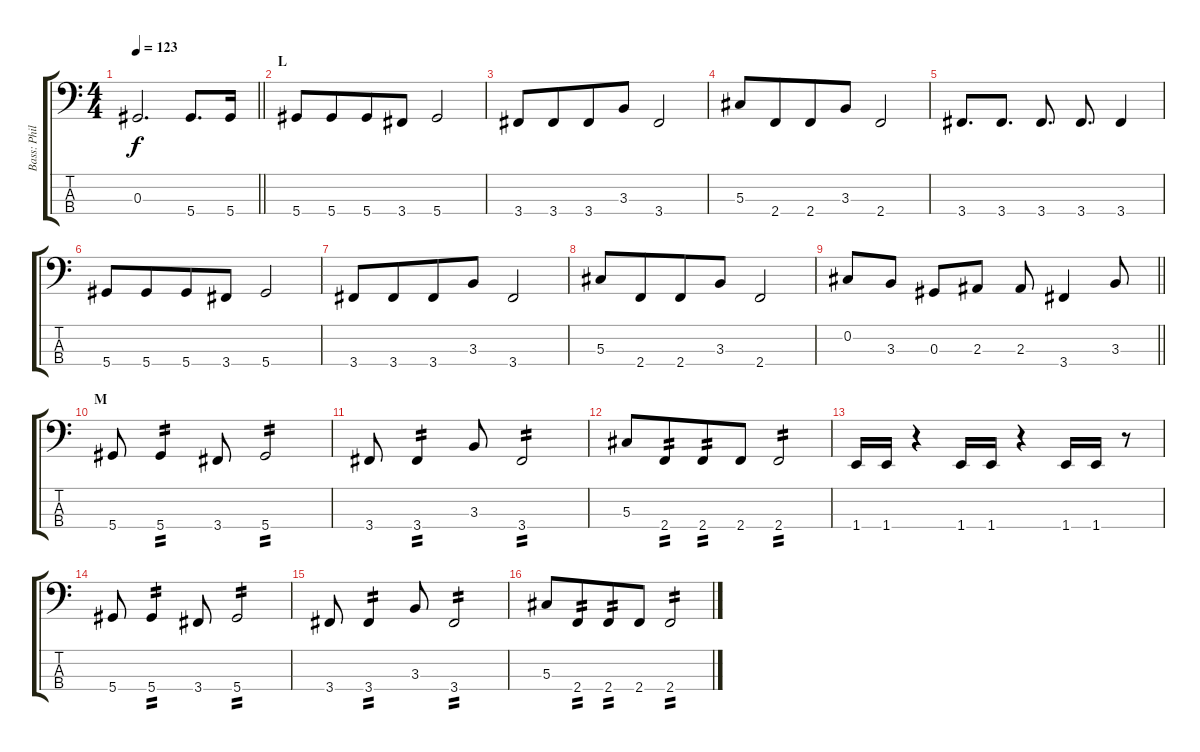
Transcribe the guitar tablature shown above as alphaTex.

\track ("Bass: Phillip" "Bass: Phil") {instrument electricbassfinger}
\staff {score tabs}
\tuning (Gb2 Db2 Ab1 Eb1) {hide}
\ts (4 4)
\tempo 123
\clef f4
\barLineRight lightlight
\ks c
0.3.2{d dy f} 5.4.8{d} 5.4.16 |
\section ("" "L")
5.4.8 5.4.8{beam merge} 5.4.8 3.4.8 5.4.2 |
3.4.8 3.4.8{beam merge} 3.4.8 3.3.8 3.4.2 |
5.3.8 2.4.8{beam merge} 2.4.8 3.3.8 2.4.2 |
3.4.8{d} 3.4.8{d} 3.4.8{d} 3.4.8{d} 3.4.4 |
5.4.8 5.4.8{beam merge} 5.4.8 3.4.8 5.4.2 |
3.4.8 3.4.8{beam merge} 3.4.8 3.3.8 3.4.2 |
5.3.8 2.4.8{beam merge} 2.4.8 3.3.8 2.4.2 |
\barLineRight lightlight
0.2.8 3.3.8 0.3.8 2.3.8 2.3.8 3.4.4 3.3.8 |
\section ("" "M")
5.4.8 5.4.4{tp 2} 3.4.8 5.4.2{tp 2} |
3.4.8 3.4.4{tp 2} 3.3.8 3.4.2{tp 2} |
5.3.8 2.4.8{tp 2 beam merge} 2.4.8{tp 2} 2.4.8 2.4.2{tp 2} |
1.4.16 1.4.16 r.4 1.4.16 1.4.16 r.4 1.4.16 1.4.16 r.8 |
5.4.8 5.4.4{tp 2} 3.4.8 5.4.2{tp 2} |
3.4.8 3.4.4{tp 2} 3.3.8 3.4.2{tp 2} |
5.3.8 2.4.8{tp 2 beam merge} 2.4.8{tp 2} 2.4.8 2.4.2{tp 2}
